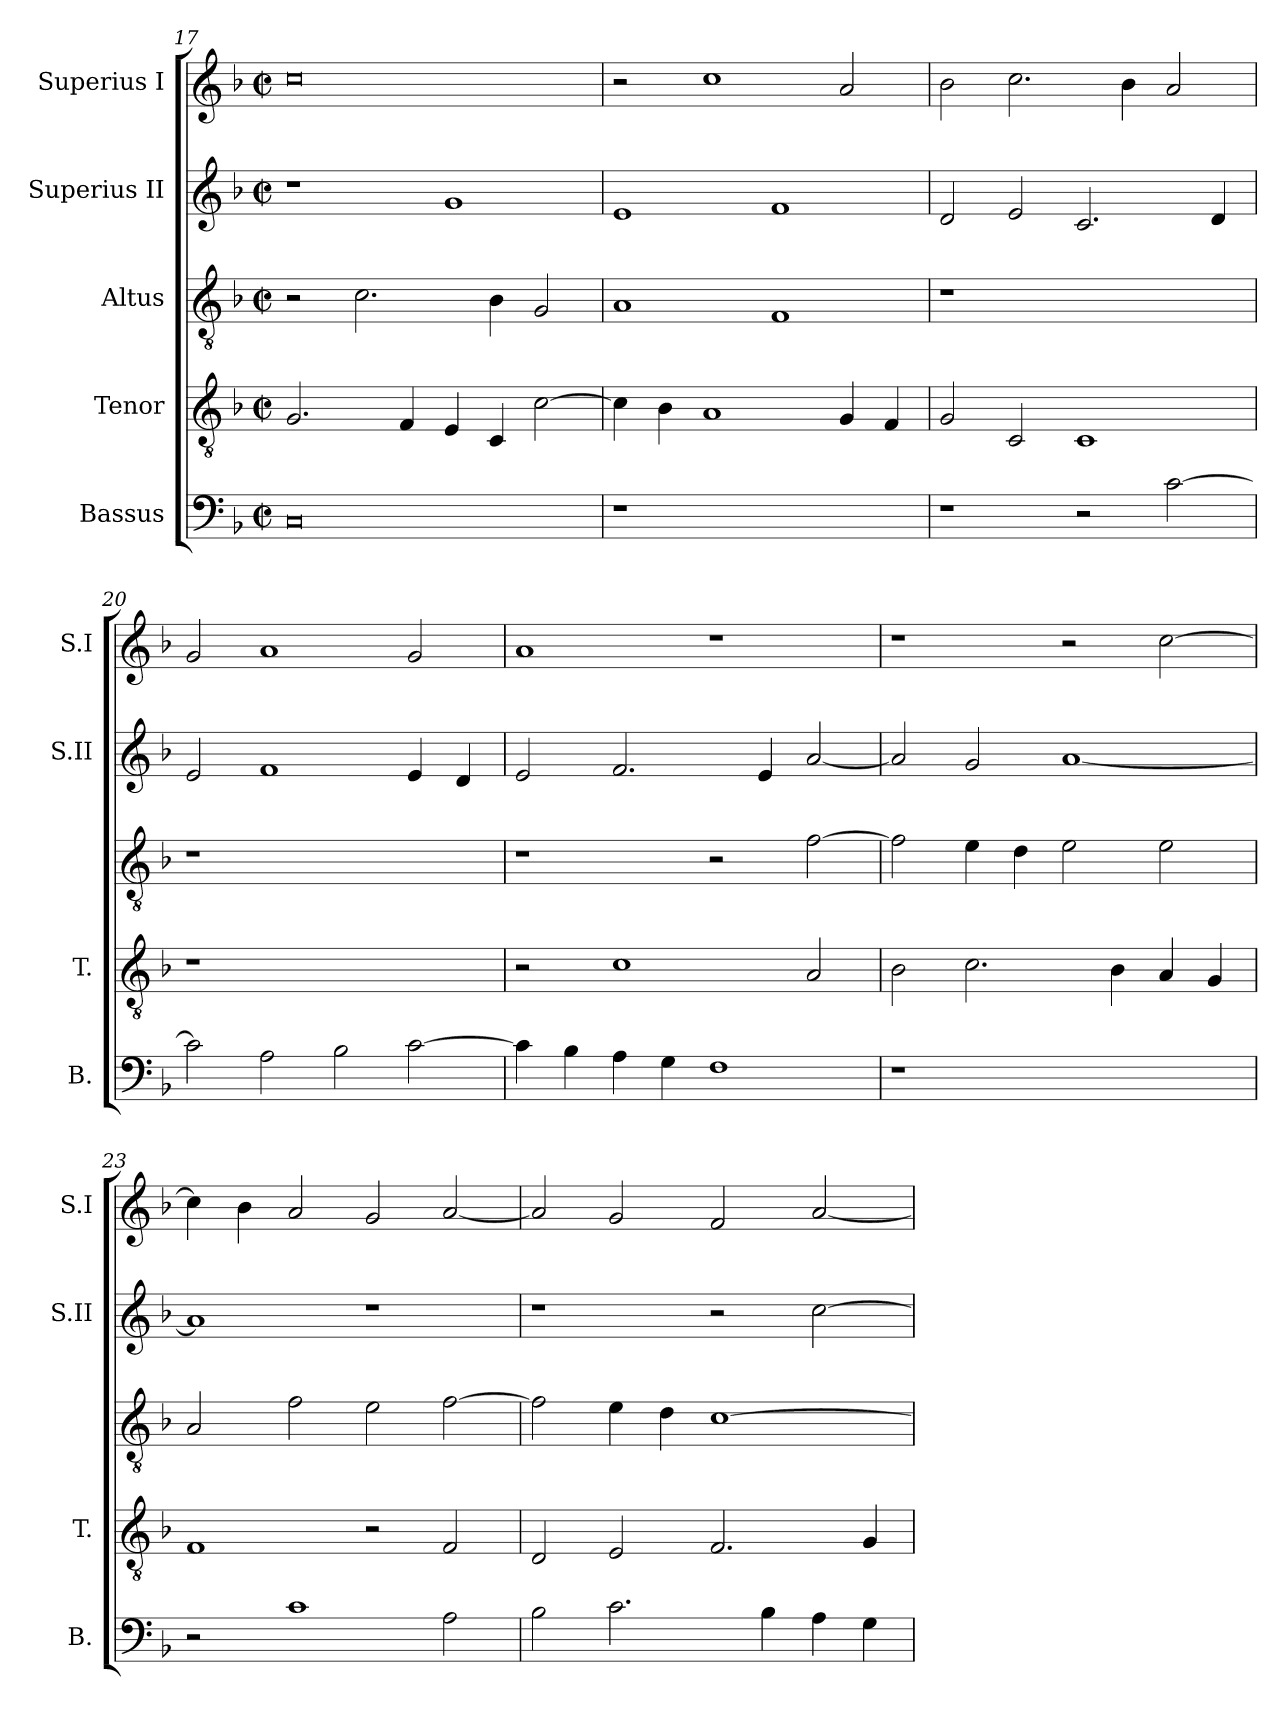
**kern	**kern	**kern	**kern	**kern
*part5	*part4	*part3	*part2	*part1
*staff5	*staff4	*staff3	*staff2	*staff1
*I"Bassus	*I"Tenor	*I"Altus	*I"Superius II	*I"Superius I
*I'B.	*I'T.	*	*I'S.II	*I'S.I
*clefF4	*clefGv2	*clefGv2	*clefG2	*clefG2
*	*ITrd7c12	*ITrd7c12	*	*
*k[b-]	*k[b-]	*k[b-]	*k[b-]	*k[b-]
*F:	*F:	*F:	*F:	*F:
*M2/2	*M2/2	*M2/2	*M2/2	*M2/2
*met(c|)	*met(c|)	*met(c|)	*met(c|)	*met(c|)
=17	=17	=17	=17	=17
0Ci	2.GGi/	2r	1r	0cci
.	.	2.Ci\	.	.
.	4FFi/	.	.	.
.	4EEi/	.	1gi	.
.	4CCi/	4BB-i\	.	.
.	[>2Ci\	2GGi/	.	.
=18	=18	=18	=18	=18
!LO:N:vis=1	!	!	!	!
1r	4Ci\]	1AAi	1ei	2r
.	4BB-i\	.	.	.
.	1AAi	.	.	1cci
1ryy	.	1FFi	1fi	.
.	4GGi/	.	.	2ai/
.	4FFi/	.	.	.
=19	=19	=19	=19	=19
!	!	!LO:N:vis=1	!	!
1r	2GGi/	1r	2di/	2b-i\
.	2CCi/	.	2ei/	2.cci\
2r	1CCi	1ryy	2.ci/	.
.	.	.	.	4b-i\
[>2ci\	.	.	.	2ai/
.	.	.	4di/	.
!!LO:PB:g=z
=20	=20	=20	=20	=20
!	!LO:N:vis=1	!LO:N:vis=1	!	!
2ci\]	1r	1r	2ei/	2gi/
2Ai\	.	.	1fi	1ai
2B-i\	1ryy	1ryy	.	.
[>2ci\	.	.	4ei/	2gi/
.	.	.	4di/	.
=21	=21	=21	=21	=21
4ci\]	2r	1r	2ei/	1ai
4B-i\	.	.	.	.
4Ai\	1Ci	.	2.fi/	.
4Gi\	.	.	.	.
1Fi	.	2r	.	1r
.	.	.	4ei/	.
.	2AAi/	[>2Fi\	[<2ai/	.
=22	=22	=22	=22	=22
!LO:N:vis=1	!	!	!	!
1r	2BB-i\	2Fi\]	2ai/]	1r
.	2.Ci\	4Ei\	2gi/	.
.	.	4Di\	.	.
1ryy	.	2Ei\	[<1ai	2r
.	4BB-i\	.	.	.
.	4AAi/	2Ei\	.	[>2cci\
.	4GGi/	.	.	.
=23	=23	=23	=23	=23
2r	1FFi	2AAi/	1ai]	4cci\]
.	.	.	.	4b-i\
1ci	.	2Fi\	.	2ai/
.	2r	2Ei\	1r	2gi/
2Ai\	2FFi/	[>2Fi\	.	[<2ai/
!!LO:LB:g=z
=24	=24	=24	=24	=24
2B-i\	2DDi/	2Fi\]	1r	2ai/]
2.ci\	2EEi/	4Ei\	.	2gi/
.	.	4Di\	.	.
.	2.FFi/	[>1Ci	2r	2fi/
4B-i\	.	.	.	.
4Ai\	.	.	[>2cci\	[<2ai/
4Gi\	4GGi/	.	.	.
=	=	=	=	=
*-	*-	*-	*-	*-
